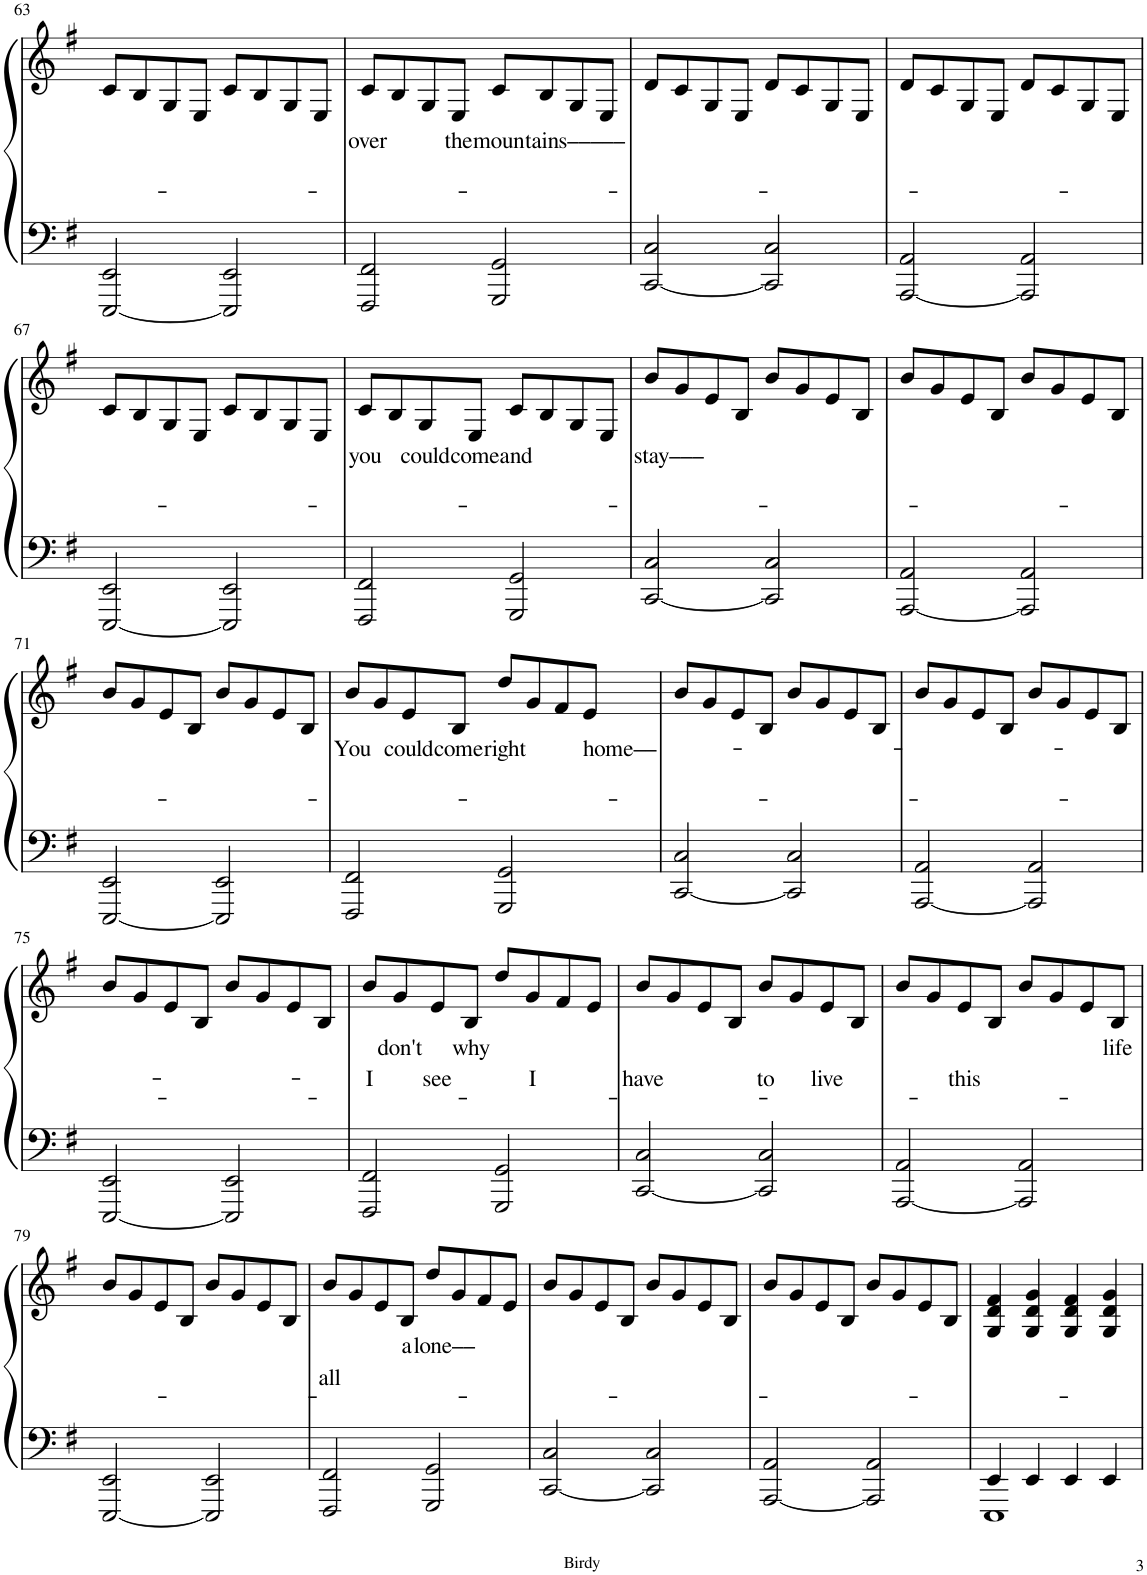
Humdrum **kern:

**kern	**kern	**text
*part1	*part1	*part1
*staff2	*staff1	*staff1
*I"Piano	*	*
*I'Pno	*	*
!!LO:PB:g=z
*clefF4	*clefG2	*
*k[f#]	*k[f#]	*
*M4/4	*M4/4	*
=63	=63	=63
[2EEE/ 2EE/	8c/L	.
.	8B/	.
.	8G/	.
.	8E/J	.
2EEE/] 2EE/	8c/L	.
.	8B/	.
.	8G/	.
.	8E/J	.
=64	=64	=64
!	!	!LO:LY:b
2FFF#/ 2FF#/	8c/L	over
.	8B/	.
.	8G/	.
!	!	!LO:LY:b
.	8E/J	the
!	!	!LO:LY:b
2GGG/ 2GG/	8c/L	moun-
!	!	!LO:LY:b
.	8B/	-tains–––––
.	8G/	.
.	8E/J	.
=65	=65	=65
[2CC/ 2C/	8d/L	.
.	8c/	.
.	8G/	.
.	8E/J	.
2CC/] 2C/	8d/L	.
.	8c/	.
.	8G/	.
.	8E/J	.
=66	=66	=66
[2AAA/ 2AA/	8d/L	.
.	8c/	.
.	8G/	.
.	8E/J	.
2AAA/] 2AA/	8d/L	.
.	8c/	.
.	8G/	.
.	8E/J	.
!!LO:LB:g=z
=67	=67	=67
[2EEE/ 2EE/	8c/L	.
.	8B/	.
.	8G/	.
.	8E/J	.
2EEE/] 2EE/	8c/L	.
.	8B/	.
.	8G/	.
.	8E/J	.
=68	=68	=68
!	!	!LO:LY:b
2FFF#/ 2FF#/	8c/L	you
.	8B/	.
!	!	!LO:LY:b
.	8G/	could
!	!	!LO:LY:b
.	8E/J	come
!	!	!LO:LY:b
2GGG/ 2GG/	8c/L	and
.	8B/	.
.	8G/	.
.	8E/J	.
=69	=69	=69
!	!	!LO:LY:b
[2CC/ 2C/	8b/L	stay–––
.	8g/	.
.	8e/	.
.	8B/J	.
2CC/] 2C/	8b/L	.
.	8g/	.
.	8e/	.
.	8B/J	.
=70	=70	=70
[2AAA/ 2AA/	8b/L	.
.	8g/	.
.	8e/	.
.	8B/J	.
2AAA/] 2AA/	8b/L	.
.	8g/	.
.	8e/	.
.	8B/J	.
!!LO:LB:g=z
=71	=71	=71
[2EEE/ 2EE/	8b/L	.
.	8g/	.
.	8e/	.
.	8B/J	.
2EEE/] 2EE/	8b/L	.
.	8g/	.
.	8e/	.
.	8B/J	.
=72	=72	=72
!	!	!LO:LY:b
2FFF#/ 2FF#/	8b/L	You
.	8g/	.
!	!	!LO:LY:b
.	8e/	could
!	!	!LO:LY:b
.	8B/J	come
!	!	!LO:LY:b
2GGG/ 2GG/	8dd/L	right
.	8g/	.
.	8f#/	.
!	!	!LO:LY:b
.	8e/J	home––-
=73	=73	=73
[2CC/ 2C/	8b/L	.
.	8g/	.
.	8e/	.
.	8B/J	.
2CC/] 2C/	8b/L	.
.	8g/	.
.	8e/	.
.	8B/J	.
=74	=74	=74
[2AAA/ 2AA/	8b/L	.
.	8g/	.
.	8e/	.
.	8B/J	.
2AAA/] 2AA/	8b/L	.
.	8g/	.
.	8e/	.
.	8B/J	.
!!LO:LB:g=z
=75	=75	=75
[2EEE/ 2EE/	8b/L	.
.	8g/	.
.	8e/	.
.	8B/J	.
2EEE/] 2EE/	8b/L	.
.	8g/	.
.	8e/	.
.	8B/J	.
=76	=76	=76
!	!	!LO:LY:b
2FFF#/ 2FF#/	8b/L	I
!	!	!LO:LY:b
.	8g/	don't
!	!	!LO:LY:b
.	8e/	see
!	!	!LO:LY:b
.	8B/J	why
2GGG/ 2GG/	8dd/L	.
!	!	!LO:LY:b
.	8g/	I
.	8f#/	.
.	8e/J	.
=77	=77	=77
!	!	!LO:LY:b
[2CC/ 2C/	8b/L	have
.	8g/	.
.	8e/	.
.	8B/J	.
!	!	!LO:LY:b
2CC/] 2C/	8b/L	to
.	8g/	.
!	!	!LO:LY:b
.	8e/	live
.	8B/J	.
=78	=78	=78
[2AAA/ 2AA/	8b/L	.
.	8g/	.
!	!	!LO:LY:b
.	8e/	this
.	8B/J	.
2AAA/] 2AA/	8b/L	.
.	8g/	.
.	8e/	.
!	!	!LO:LY:b
.	8B/J	life
!!LO:LB:g=z
=79	=79	=79
[2EEE/ 2EE/	8b/L	.
.	8g/	.
.	8e/	.
.	8B/J	.
2EEE/] 2EE/	8b/L	.
.	8g/	.
.	8e/	.
.	8B/J	.
=80	=80	=80
!	!	!LO:LY:b
2FFF#/ 2FF#/	8b/L	all
.	8g/	.
.	8e/	.
!	!	!LO:LY:b
.	8B/J	a-
!	!	!LO:LY:b
2GGG/ 2GG/	8dd/L	-lone––
.	8g/	.
.	8f#/	.
.	8e/J	.
=81	=81	=81
[2CC/ 2C/	8b/L	.
.	8g/	.
.	8e/	.
.	8B/J	.
2CC/] 2C/	8b/L	.
.	8g/	.
.	8e/	.
.	8B/J	.
=82	=82	=82
[2AAA/ 2AA/	8b/L	.
.	8g/	.
.	8e/	.
.	8B/J	.
2AAA/] 2AA/	8b/L	.
.	8g/	.
.	8e/	.
.	8B/J	.
=83	=83	=83
*^	*	*
4EE/	1EEE	4G/ 4d/ 4f#/	.
4EE/	.	4G/ 4d/ 4g/	.
4EE/	.	4G/ 4d/ 4f#/	.
4EE/	.	4G/ 4d/ 4g/	.
*v	*v	*	*
=	=	=
*-	*-	*-
